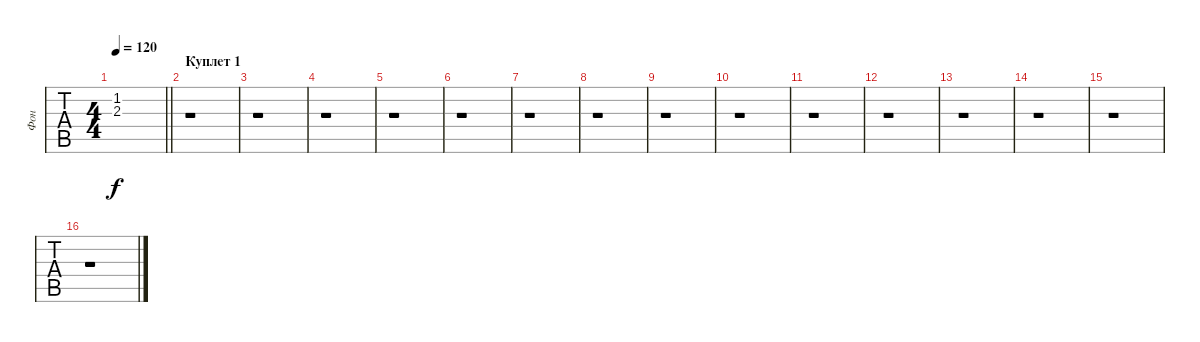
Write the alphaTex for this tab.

\track ("Фон" "Фон") {instrument synthvoice}
\staff {tabs}
\tuning (E4 B3 G3 D3 A2 E2) {hide}
\ts (4 4)
\tempo 120
\clef g2
\barLineRight lightlight
\ks c
(1.2 2.3).1{dy f} |
\section ("" "Куплет 1")
r.1 |
r.1 |
r.1 |
r.1 |
\ks gminor
r.1 |
r.1 |
r.1 |
r.1 |
\ks c
r.1 |
r.1 |
r.1 |
r.1 |
\ks gminor
r.1 |
r.1 |
r.1
